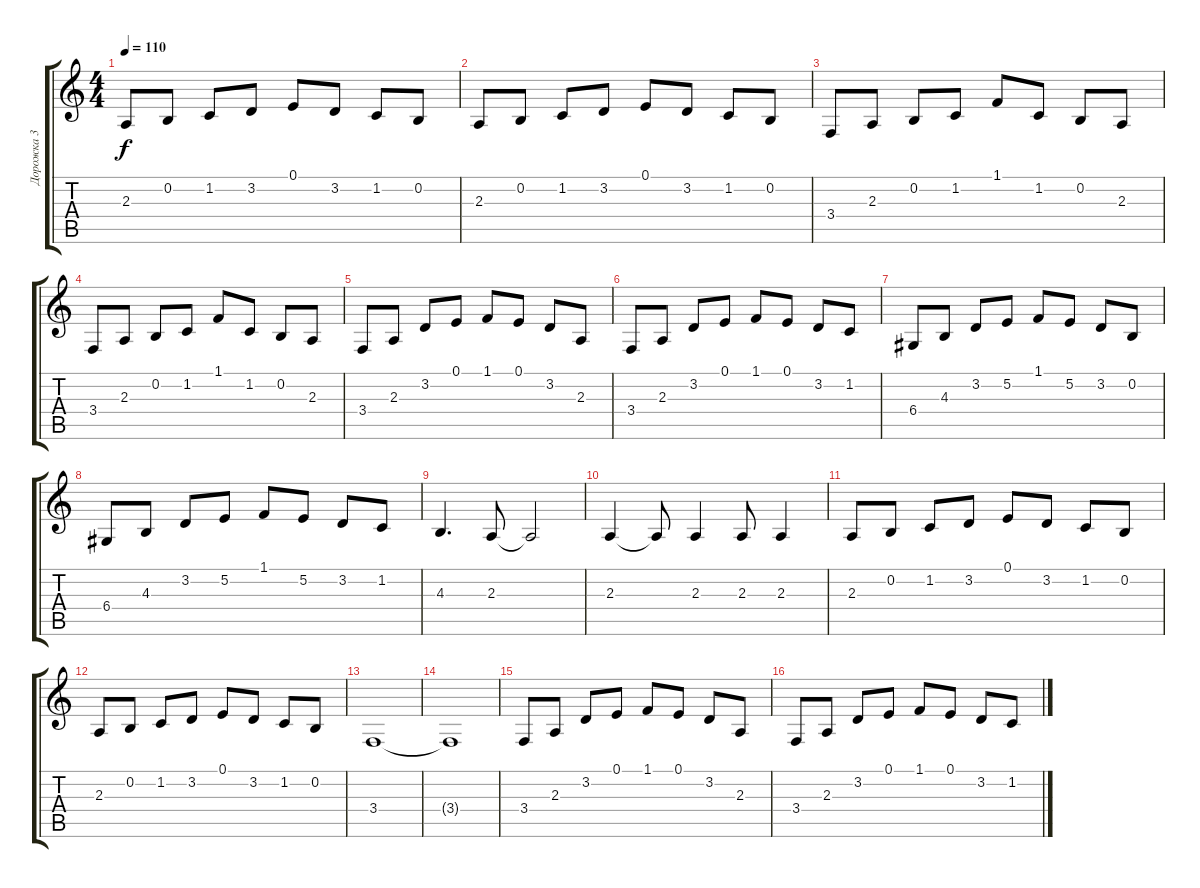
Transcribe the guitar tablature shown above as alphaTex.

\track ("Дорожка 3" "Дорожка 3") {instrument violin}
\staff {score tabs}
\tuning (E4 B3 G3 D3 A2 E2) {hide}
\ts (4 4)
\tempo 110
\clef g2
\ks c
2.3.8{dy f} 0.2.8 1.2.8 3.2.8 0.1.8 3.2.8 1.2.8 0.2.8 |
2.3.8 0.2.8 1.2.8 3.2.8 0.1.8 3.2.8 1.2.8 0.2.8 |
3.4.8 2.3.8 0.2.8 1.2.8 1.1.8 1.2.8 0.2.8 2.3.8 |
3.4.8 2.3.8 0.2.8 1.2.8 1.1.8 1.2.8 0.2.8 2.3.8 |
3.4.8 2.3.8 3.2.8 0.1.8 1.1.8 0.1.8 3.2.8 2.3.8 |
3.4.8 2.3.8 3.2.8 0.1.8 1.1.8 0.1.8 3.2.8 1.2.8 |
6.4.8 4.3.8 3.2.8 5.2.8 1.1.8 5.2.8 3.2.8 0.2.8 |
6.4.8 4.3.8 3.2.8 5.2.8 1.1.8 5.2.8 3.2.8 1.2.8 |
4.3.4{d} 2.3.8 2.3{t}.2 |
2.3.4 2.3{t}.8 2.3.4 2.3.8 2.3.4 |
2.3.8 0.2.8 1.2.8 3.2.8 0.1.8 3.2.8 1.2.8 0.2.8 |
2.3.8 0.2.8 1.2.8 3.2.8 0.1.8 3.2.8 1.2.8 0.2.8 |
3.4.1 |
3.4{t}.1 |
3.4.8 2.3.8 3.2.8 0.1.8 1.1.8 0.1.8 3.2.8 2.3.8 |
3.4.8 2.3.8 3.2.8 0.1.8 1.1.8 0.1.8 3.2.8 1.2.8
